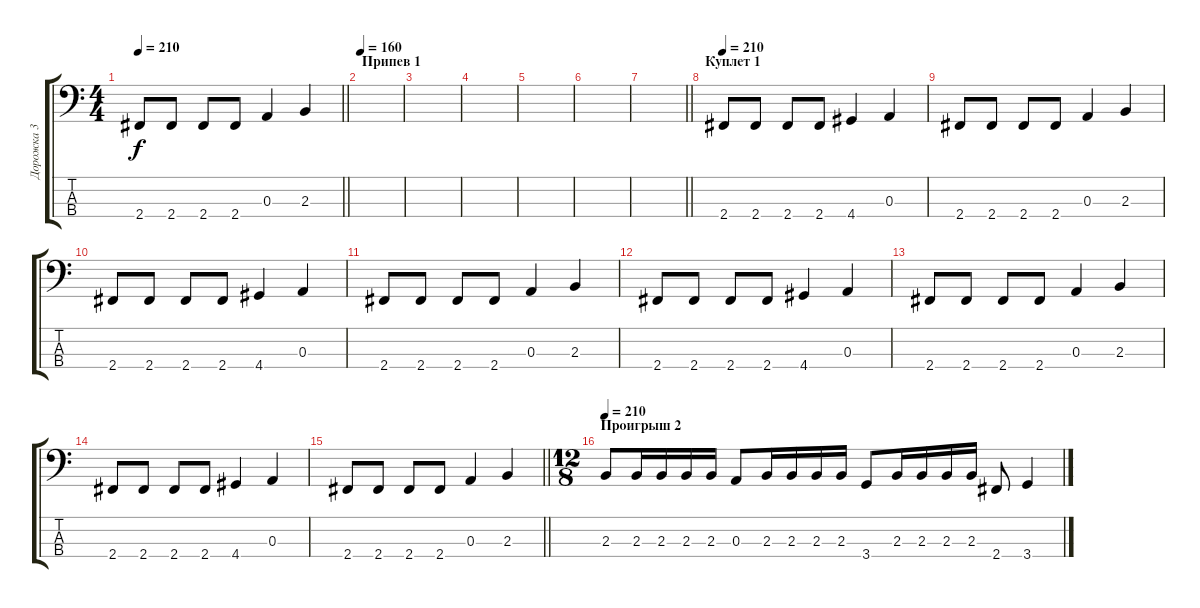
\track ("Дорожка 3" "Дорожка 3") {instrument electricbassfinger}
\staff {score tabs}
\tuning (G2 D2 A1 E1) {hide}
\ts (4 4)
\tempo 210
\clef f4
\barLineRight lightlight
\ks c
2.4.8{dy f} 2.4.8 2.4.8 2.4.8 0.3.4 2.3.4 |
\section ("" "Припев 1")
\tempo 160
|
|
|
|
|
\barLineRight lightlight
|
\section ("" "Куплет 1")
\tempo 210
2.4.8 2.4.8 2.4.8 2.4.8 4.4.4 0.3.4 |
2.4.8 2.4.8 2.4.8 2.4.8 0.3.4 2.3.4 |
2.4.8 2.4.8 2.4.8 2.4.8 4.4.4 0.3.4 |
2.4.8 2.4.8 2.4.8 2.4.8 0.3.4 2.3.4 |
2.4.8 2.4.8 2.4.8 2.4.8 4.4.4 0.3.4 |
2.4.8 2.4.8 2.4.8 2.4.8 0.3.4 2.3.4 |
2.4.8 2.4.8 2.4.8 2.4.8 4.4.4 0.3.4 |
\barLineRight lightlight
2.4.8 2.4.8 2.4.8 2.4.8 0.3.4 2.3.4 |
\ts (12 8)
\section ("" "Проигрыш 2")
\tempo 210
2.3.8 2.3.16 2.3.16 2.3.16 2.3.16 0.3.8 2.3.16 2.3.16 2.3.16 2.3.16 3.4.8 2.3.16 2.3.16 2.3.16 2.3.16 2.4.8 3.4.4
